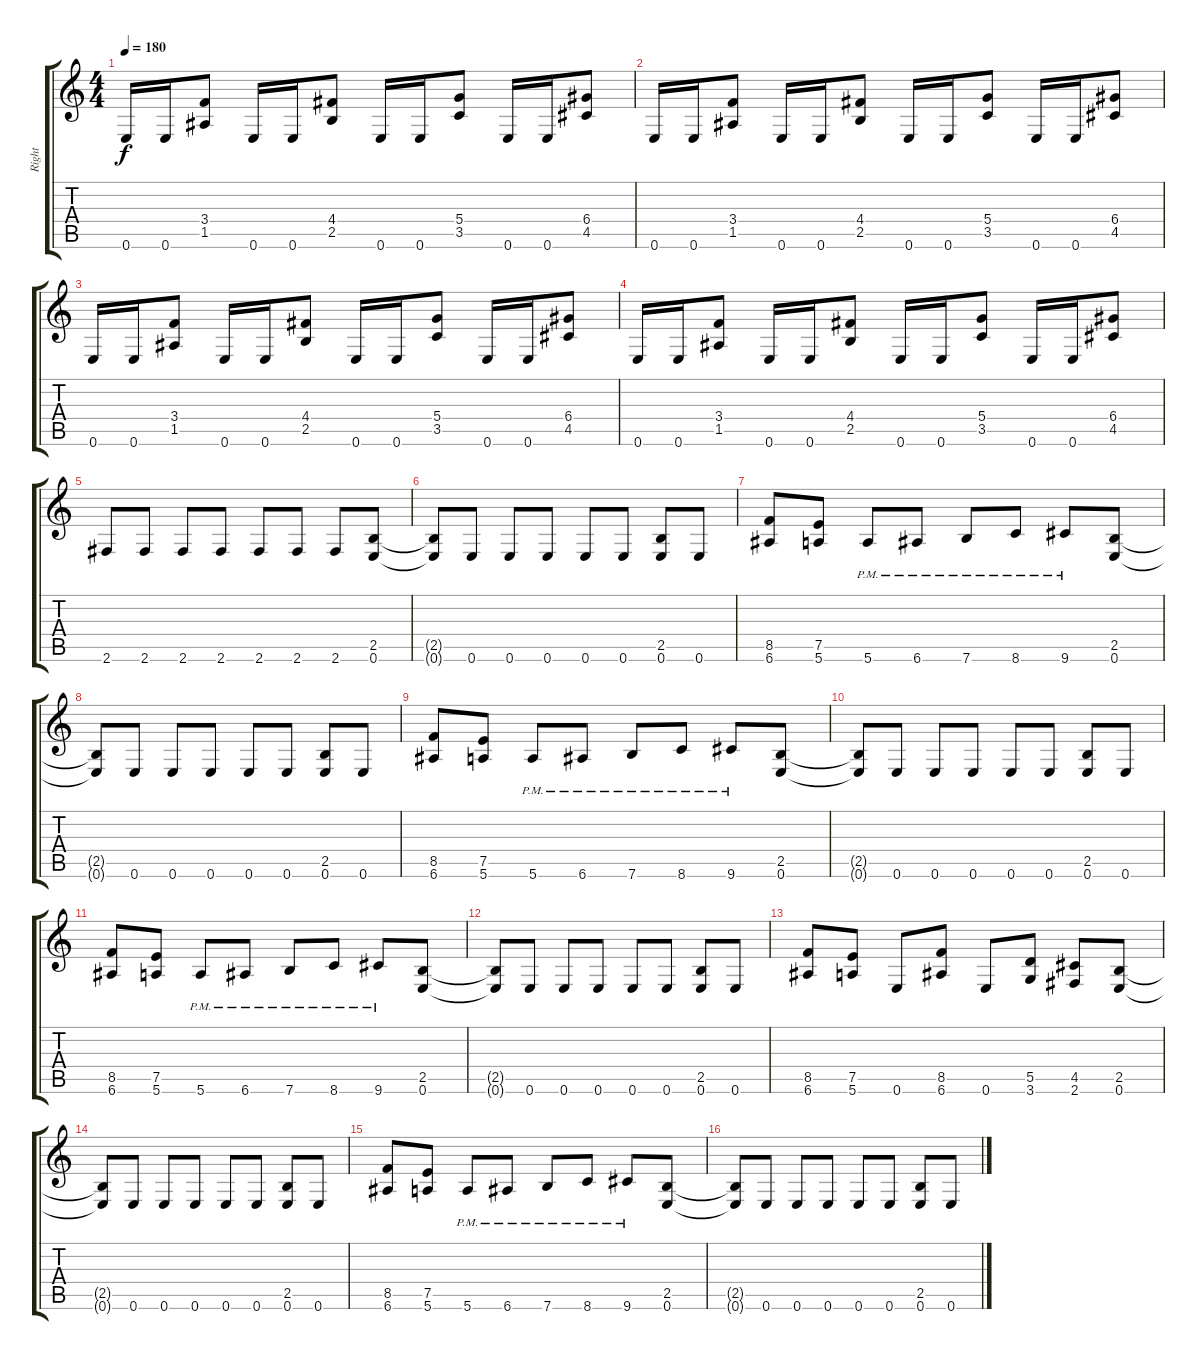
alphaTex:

\track ("Right" "Right") {instrument distortionguitar}
\staff {score tabs}
\tuning (E4 B3 G3 D3 A2 E2) {hide}
\ts (4 4)
\tempo 180
\clef g2
\ks c
0.6.16{dy f} 0.6.16 (3.4 1.5).8 0.6.16 0.6.16 (4.4 2.5).8 0.6.16 0.6.16 (5.4 3.5).8 0.6.16 0.6.16 (6.4 4.5).8 |
0.6.16 0.6.16 (3.4 1.5).8 0.6.16 0.6.16 (4.4 2.5).8 0.6.16 0.6.16 (5.4 3.5).8 0.6.16 0.6.16 (6.4 4.5).8 |
0.6.16 0.6.16 (3.4 1.5).8 0.6.16 0.6.16 (4.4 2.5).8 0.6.16 0.6.16 (5.4 3.5).8 0.6.16 0.6.16 (6.4 4.5).8 |
0.6.16 0.6.16 (3.4 1.5).8 0.6.16 0.6.16 (4.4 2.5).8 0.6.16 0.6.16 (5.4 3.5).8 0.6.16 0.6.16 (6.4 4.5).8 |
2.6.8 2.6.8 2.6.8 2.6.8 2.6.8 2.6.8 2.6.8 (2.5 0.6).8 |
(2.5{t} 0.6{t}).8 0.6.8 0.6.8 0.6.8 0.6.8 0.6.8 (2.5 0.6).8 0.6.8 |
(8.5 6.6).8 (7.5 5.6).8 5.6{pm}.8 6.6{pm}.8 7.6{pm}.8 8.6{pm}.8 9.6{pm}.8 (2.5 0.6).8 |
(2.5{t} 0.6{t}).8 0.6.8 0.6.8 0.6.8 0.6.8 0.6.8 (2.5 0.6).8 0.6.8 |
(8.5 6.6).8 (7.5 5.6).8 5.6{pm}.8 6.6{pm}.8 7.6{pm}.8 8.6{pm}.8 9.6{pm}.8 (2.5 0.6).8 |
(2.5{t} 0.6{t}).8 0.6.8 0.6.8 0.6.8 0.6.8 0.6.8 (2.5 0.6).8 0.6.8 |
(8.5 6.6).8 (7.5 5.6).8 5.6{pm}.8 6.6{pm}.8 7.6{pm}.8 8.6{pm}.8 9.6{pm}.8 (2.5 0.6).8 |
(2.5{t} 0.6{t}).8 0.6.8 0.6.8 0.6.8 0.6.8 0.6.8 (2.5 0.6).8 0.6.8 |
(8.5 6.6).8 (7.5 5.6).8 0.6.8 (8.5 6.6).8 0.6.8 (5.5 3.6).8 (4.5 2.6).8 (2.5 0.6).8 |
(2.5{t} 0.6{t}).8 0.6.8 0.6.8 0.6.8 0.6.8 0.6.8 (2.5 0.6).8 0.6.8 |
(8.5 6.6).8 (7.5 5.6).8 5.6{pm}.8 6.6{pm}.8 7.6{pm}.8 8.6{pm}.8 9.6{pm}.8 (2.5 0.6).8 |
(2.5{t} 0.6{t}).8 0.6.8 0.6.8 0.6.8 0.6.8 0.6.8 (2.5 0.6).8 0.6.8
